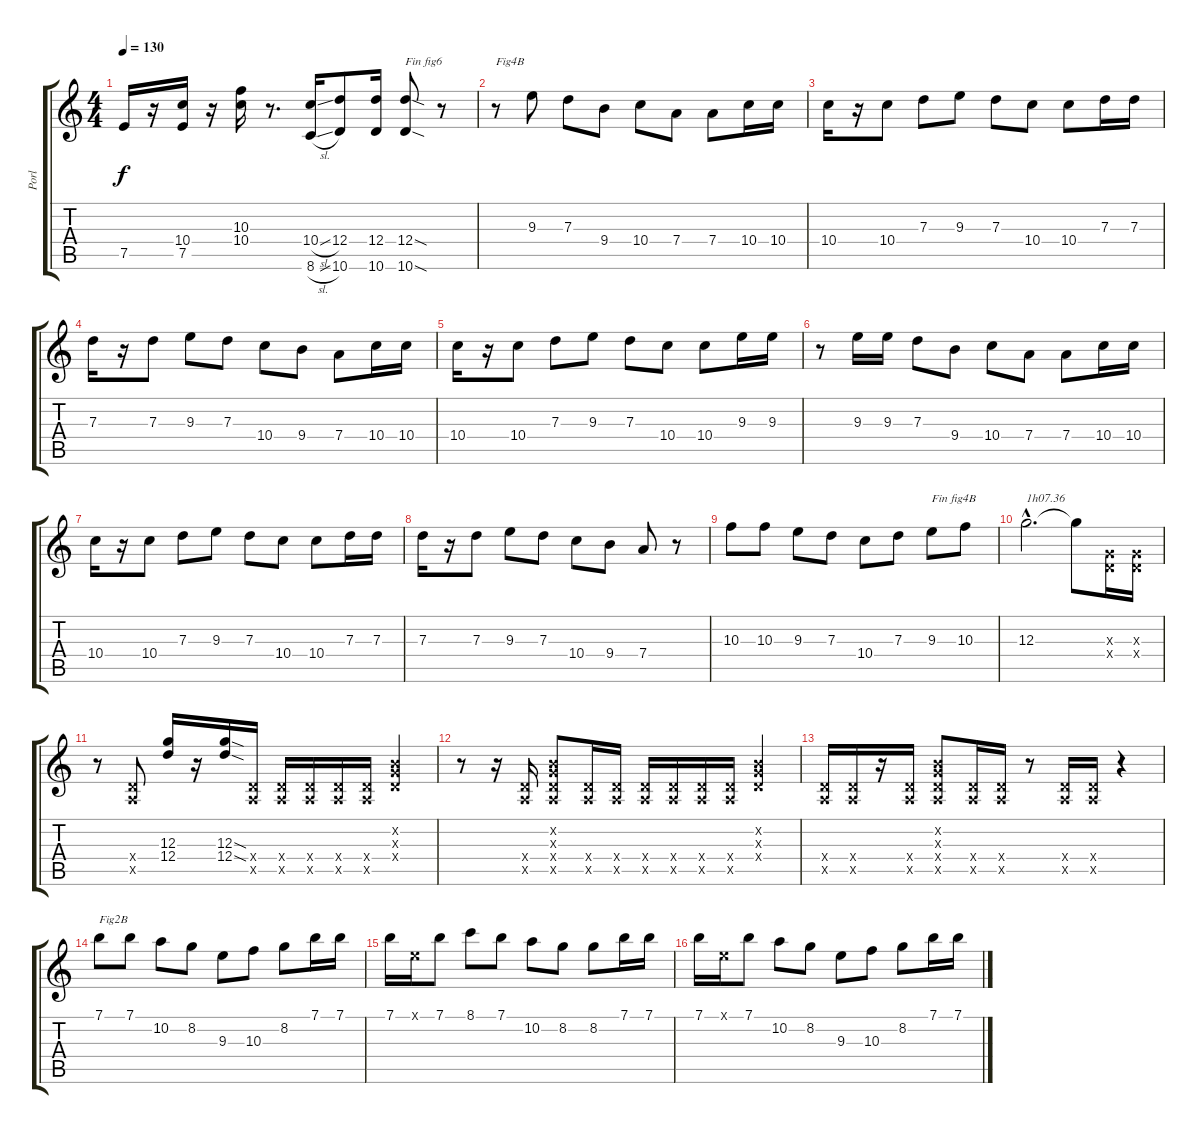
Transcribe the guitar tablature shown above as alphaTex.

\track ("Porl" "Porl") {instrument electricguitarjazz}
\staff {score tabs}
\tuning (E4 B3 G3 D3 A2 E2) {hide}
\ts (4 4)
\tempo 130
\clef g2
\ks c
7.5.16{dy f} r.16 (10.4 7.5).16 r.16 (10.3 10.4).16 r.8{d} (10.4{sl} 8.6{sl}).16 (12.4 10.6).8 (12.4 10.6).16 (12.4{sod} 10.6{sod}).8{txt "Fin fig6"} r.8 |
r.8{txt "Fig4B"} 9.3.8 7.3.8 9.4.8 10.4.8 7.4.8 7.4.8 10.4.16 10.4.16 |
10.4.16 r.16 10.4.8 7.3.8 9.3.8 7.3.8 10.4.8 10.4.8 7.3.16 7.3.16 |
7.3.16 r.16 7.3.8 9.3.8 7.3.8 10.4.8 9.4.8 7.4.8 10.4.16 10.4.16 |
10.4.16 r.16 10.4.8 7.3.8 9.3.8 7.3.8 10.4.8 10.4.8 9.3.16 9.3.16 |
r.8 9.3.16 9.3.16 7.3.8 9.4.8 10.4.8 7.4.8 7.4.8 10.4.16 10.4.16 |
10.4.16 r.16 10.4.8 7.3.8 9.3.8 7.3.8 10.4.8 10.4.8 7.3.16 7.3.16 |
7.3.16 r.16 7.3.8 9.3.8 7.3.8 10.4.8 9.4.8 7.4.8 r.8 |
10.3.8 10.3.8 9.3.8 7.3.8 10.4.8 7.3.8 9.3.8{txt "Fin fig4B"} 10.3.8 |
12.3{hac}.2{d txt "1h07.36"} 12.3{t}.8 (0.3{x} 0.4{x}).16 (0.3{x} 0.4{x}).16 |
r.8 (0.4{x} 0.5{x}).8 (12.3 12.4).16 r.16 (12.3{sod} 12.4{sod}).16 (0.4{x} 0.5{x}).16 (0.4{x} 0.5{x}).16 (0.4{x} 0.5{x}).16 (0.4{x} 0.5{x}).16 (0.4{x} 0.5{x}).16 (0.2{x} 0.3{x} 0.4{x}).4 |
r.8 r.16 (0.4{x} 0.5{x}).16 (0.2{x} 0.3{x} 0.4{x} 0.5{x}).8 (0.4{x} 0.5{x}).16 (0.4{x} 0.5{x}).16 (0.4{x} 0.5{x}).16 (0.4{x} 0.5{x}).16 (0.4{x} 0.5{x}).16 (0.4{x} 0.5{x}).16 (0.2{x} 0.3{x} 0.4{x}).4 |
(0.4{x} 0.5{x}).16 (0.4{x} 0.5{x}).16 r.16 (0.4{x} 0.5{x}).16 (0.2{x} 0.3{x} 0.4{x} 0.5{x}).8 (0.4{x} 0.5{x}).16 (0.4{x} 0.5{x}).16 r.8 (0.4{x} 0.5{x}).16 (0.4{x} 0.5{x}).16 r.4 |
7.1.8{txt "Fig2B"} 7.1.8 10.2.8 8.2.8 9.3.8 10.3.8 8.2.8 7.1.16 7.1.16 |
7.1.16 0.1{x}.16 7.1.8 8.1.8 7.1.8 10.2.8 8.2.8 8.2.8 7.1.16 7.1.16 |
7.1.16 0.1{x}.16 7.1.8 10.2.8 8.2.8 9.3.8 10.3.8 8.2.8 7.1.16 7.1.16
